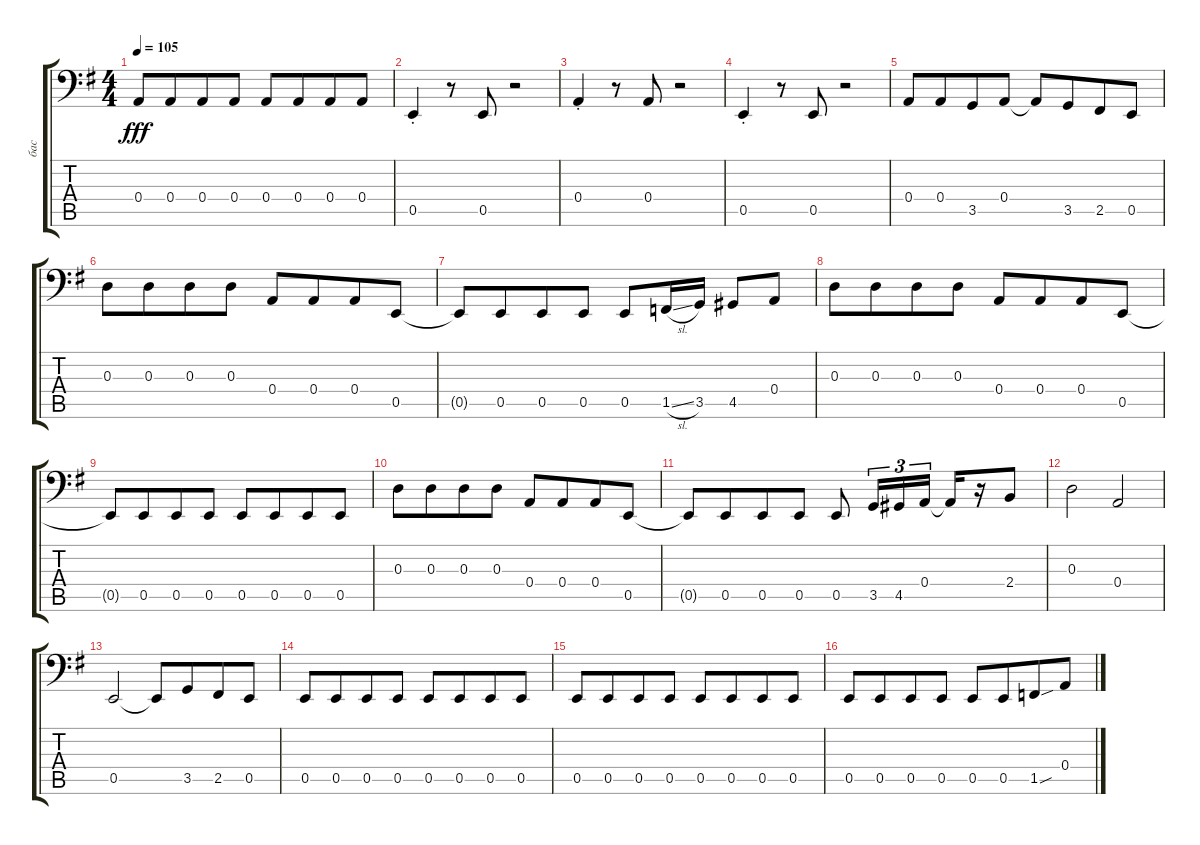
\track ("бас" "бас") {instrument electricbasspick}
\staff {score tabs}
\tuning (C3 G2 D2 A1 E1 B0) {hide}
\ts (4 4)
\tempo 105
\clef f4
\ks eminor
0.4.8{dy fff} 0.4.8{beam merge} 0.4.8 0.4.8 0.4.8 0.4.8{beam merge} 0.4.8 0.4.8 |
0.5{st}.4 r.8 0.5.8 r.2 |
0.4{st}.4 r.8 0.4.8 r.2 |
0.5{st}.4 r.8 0.5.8 r.2 |
0.4.8 0.4.8{beam merge} 3.5.8 0.4.8 0.4{t}.8 3.5.8{beam merge} 2.5.8 0.5.8 |
0.3.8 0.3.8{beam merge} 0.3.8 0.3.8 0.4.8 0.4.8{beam merge} 0.4.8 0.5.8 |
0.5{t}.8 0.5.8{beam merge} 0.5.8 0.5.8 0.5.8 1.5{sl}.16 3.5.16 4.5.8 0.4.8 |
0.3.8 0.3.8{beam merge} 0.3.8 0.3.8 0.4.8 0.4.8{beam merge} 0.4.8 0.5.8 |
0.5{t}.8 0.5.8{beam merge} 0.5.8 0.5.8 0.5.8 0.5.8{beam merge} 0.5.8 0.5.8 |
0.3.8 0.3.8{beam merge} 0.3.8 0.3.8 0.4.8 0.4.8{beam merge} 0.4.8 0.5.8 |
0.5{t}.8 0.5.8{beam merge} 0.5.8 0.5.8 0.5.8 3.5.16{tu (3 2)} 4.5.16{tu (3 2)} 0.4.16{tu (3 2)} 0.4{t}.16 r.16 2.4.8 |
0.3.2 0.4.2 |
0.5.2 0.5{t}.8 3.5.8{beam merge} 2.5.8 0.5.8 |
0.5.8 0.5.8{beam merge} 0.5.8 0.5.8 0.5.8 0.5.8{beam merge} 0.5.8 0.5.8 |
0.5.8 0.5.8{beam merge} 0.5.8 0.5.8 0.5.8 0.5.8{beam merge} 0.5.8 0.5.8 |
0.5.8 0.5.8{beam merge} 0.5.8 0.5.8 0.5.8 0.5.8{beam merge} 1.5{sou}.8 0.4.8
